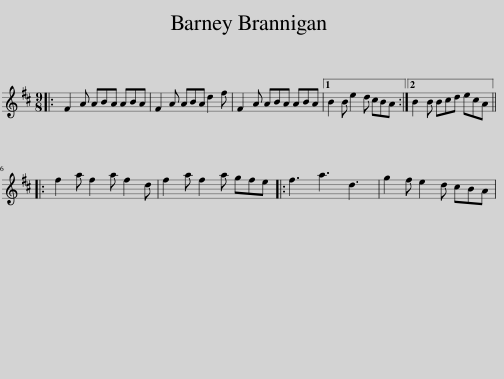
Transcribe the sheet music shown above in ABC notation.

X:1
L:1/8
M:9/8
I:linebreak $
K:D
V:1 treble
V:1
|: F2 A ABA ABA | F2 A ABA d2 f | F2 A ABA ABA |1 B2 B e2 d cBA :|2 B2 B Bcd ecA |:$ %5
 f2 a f2 a f2 d | f2 a f2 a gfe |: f3 a3 d3 | g2 f e2 d cBA | %9
